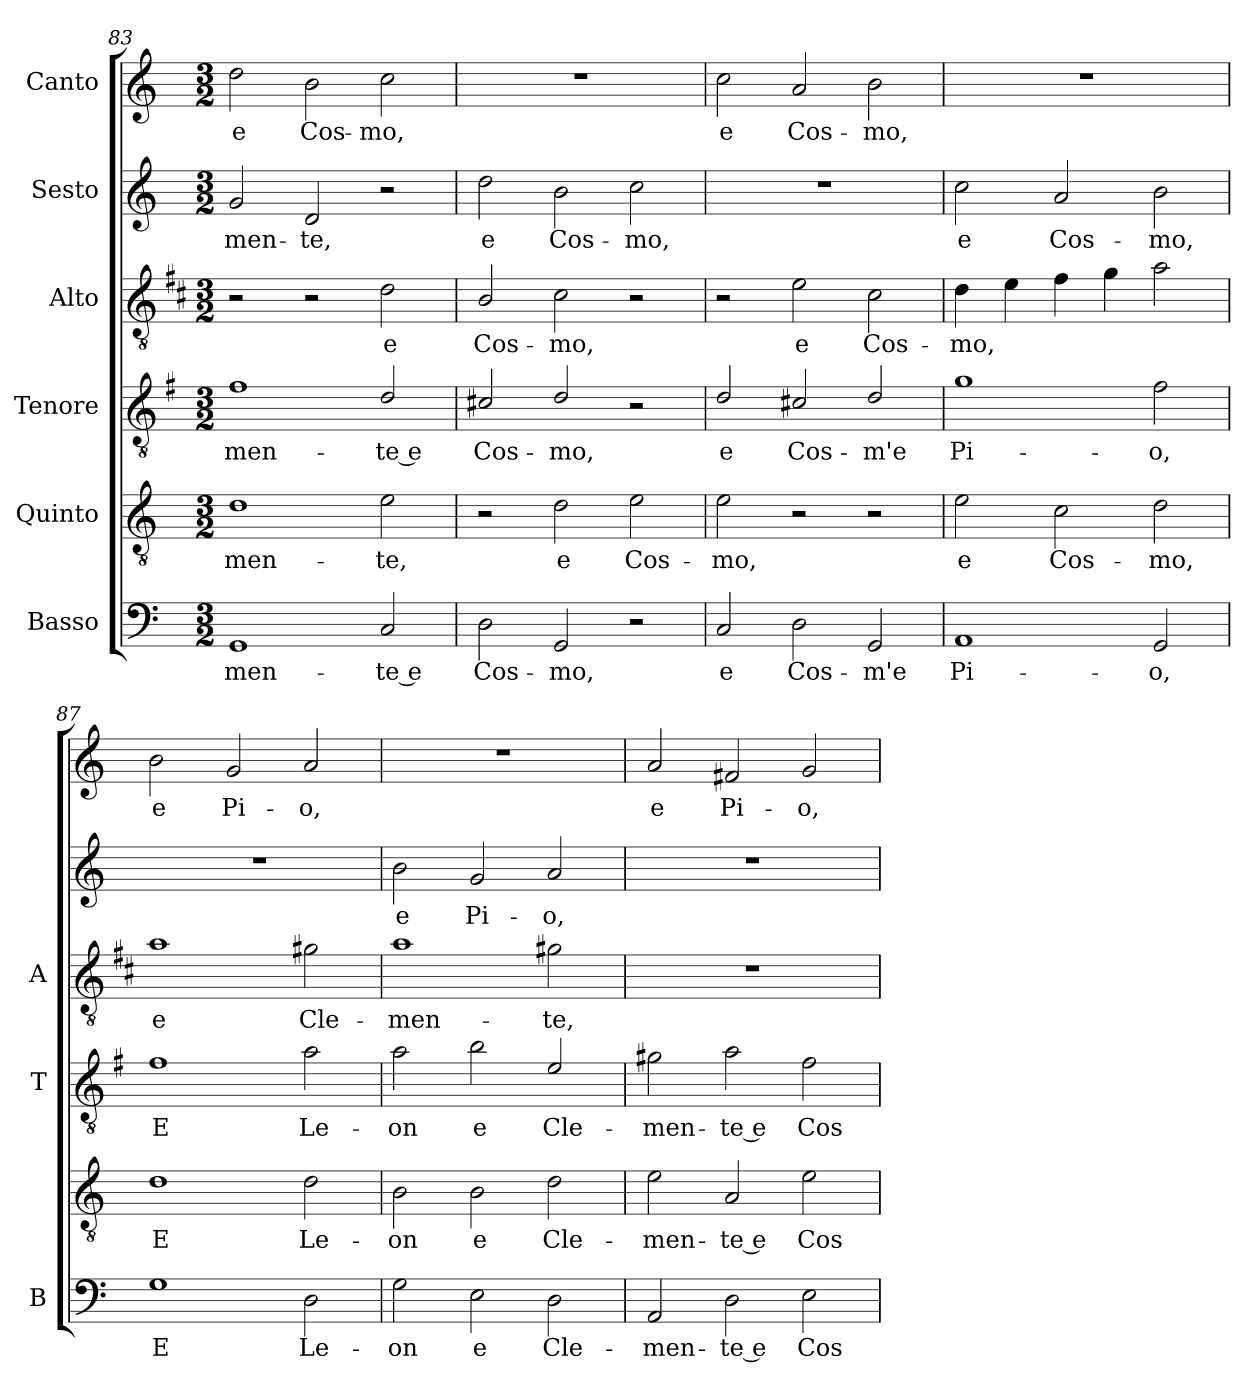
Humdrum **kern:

**kern	**text	**kern	**text	**kern	**text	**kern	**text	**kern	**text	**kern	**text
*part6	*part6	*part5	*part5	*part4	*part4	*part3	*part3	*part2	*part2	*part1	*part1
*staff6	*staff6	*staff5	*staff5	*staff4	*staff4	*staff3	*staff3	*staff2	*staff2	*staff1	*staff1
*I"Basso	*	*I"Quinto	*	*I"Tenore	*	*I"Alto	*	*I"Sesto	*	*I"Canto	*
*I'B	*	*	*	*I'T	*	*I'A	*	*	*	*	*
*clefF4	*	*clefGv2	*	*clefGv2	*	*clefGv2	*	*clefG2	*	*clefG2	*
*	*	*	*	*ITrd4c7	*	*ITrd1c2	*	*	*	*	*
*k[]	*	*k[]	*	*k[]	*	*k[]	*	*k[]	*	*k[]	*
*C:	*	*C:	*	*C:	*	*C:	*	*C:	*	*C:	*
*M3/2	*	*M3/2	*	*M3/2	*	*M3/2	*	*M3/2	*	*M3/2	*
=83	=83	=83	=83	=83	=83	=83	=83	=83	=83	=83	=83
!	!LO:LY:b	!	!LO:LY:b	!	!LO:LY:b	!	!	!	!LO:LY:b	!	!LO:LY:b
1GG	-men-	1d	-men-	1B	-men-	2r	.	2g/	-men-	2dd\	e
!	!	!	!	!	!	!	!	!	!LO:LY:b	!	!LO:LY:b
.	.	.	.	.	.	2r	.	2d/	-te,	2b\	Cos-
!	!LO:LY:b	!	!LO:LY:b	!	!LO:LY:b	!	!LO:LY:b	!	!	!	!LO:LY:b
2C/	-te e	2e\	-te,	2G/	-te e	2c\	e	2r	.	2cc\	-mo,
=84	=84	=84	=84	=84	=84	=84	=84	=84	=84	=84	=84
!	!LO:LY:b	!	!	!	!LO:LY:b	!	!LO:LY:b	!	!LO:LY:b	!	!
2D\	Cos-	2r	.	2F#X/	Cos-	2A/	Cos-	2dd\	e	1.r	.
!	!LO:LY:b	!	!LO:LY:b	!	!LO:LY:b	!	!LO:LY:b	!	!LO:LY:b	!	!
2GG/	-mo,	2d\	e	2G/	-mo,	2B\	-mo,	2b\	Cos-	.	.
!	!	!	!LO:LY:b	!	!	!	!	!	!LO:LY:b	!	!
2r	.	2e\	Cos-	2r	.	2r	.	2cc\	-mo,	.	.
=85	=85	=85	=85	=85	=85	=85	=85	=85	=85	=85	=85
!	!LO:LY:b	!	!LO:LY:b	!	!LO:LY:b	!	!	!	!	!	!LO:LY:b
2C/	e	2e\	-mo,	2G/	e	2r	.	1.r	.	2cc\	e
!	!LO:LY:b	!	!	!	!LO:LY:b	!	!LO:LY:b	!	!	!	!LO:LY:b
2D\	Cos-	2r	.	2F#X/	Cos-	2d\	e	.	.	2a/	Cos-
!	!LO:LY:b	!	!	!	!LO:LY:b	!	!LO:LY:b	!	!	!	!LO:LY:b
2GG/	-m'e	2r	.	2G/	-m'e	2B\	Cos-	.	.	2b\	-mo,
!!LO:PB:g=z
=86	=86	=86	=86	=86	=86	=86	=86	=86	=86	=86	=86
!	!LO:LY:b	!	!LO:LY:b	!	!LO:LY:b	!	!LO:LY:b	!	!LO:LY:b	!	!
1AA	Pi-	2e\	e	1c	Pi-	4c\	-mo,	2cc\	e	1.r	.
.	.	.	.	.	.	4d\	.	.	.	.	.
!	!	!	!LO:LY:b	!	!	!	!	!	!LO:LY:b	!	!
.	.	2c\	Cos-	.	.	4e\	.	2a/	Cos-	.	.
.	.	.	.	.	.	4f\	.	.	.	.	.
!	!LO:LY:b	!	!LO:LY:b	!	!LO:LY:b	!	!	!	!LO:LY:b	!	!
2GG/	-o,	2d\	-mo,	2B\	-o,	2g\	.	2b\	-mo,	.	.
=87	=87	=87	=87	=87	=87	=87	=87	=87	=87	=87	=87
!	!LO:LY:b	!	!LO:LY:b	!	!LO:LY:b	!	!LO:LY:b	!	!	!	!LO:LY:b
1G	E	1d	E	1B	E	1g	e	1.r	.	2b\	e
!	!	!	!	!	!	!	!	!	!	!	!LO:LY:b
.	.	.	.	.	.	.	.	.	.	2g/	Pi-
!	!LO:LY:b	!	!LO:LY:b	!	!LO:LY:b	!	!LO:LY:b	!	!	!	!LO:LY:b
2D\	Le-	2d\	Le-	2d\	Le-	2f#X\	Cle-	.	.	2a/	-o,
=88	=88	=88	=88	=88	=88	=88	=88	=88	=88	=88	=88
!	!LO:LY:b	!	!LO:LY:b	!	!LO:LY:b	!	!LO:LY:b	!	!LO:LY:b	!	!
2G\	-on	2B\	-on	2d\	-on	1g	-men-	2b\	e	1.r	.
!	!LO:LY:b	!	!LO:LY:b	!	!LO:LY:b	!	!	!	!LO:LY:b	!	!
2E\	e	2B\	e	2e\	e	.	.	2g/	Pi-	.	.
!	!LO:LY:b	!	!LO:LY:b	!	!LO:LY:b	!	!LO:LY:b	!	!LO:LY:b	!	!
2D\	Cle-	2d\	Cle-	2A/	Cle-	2f#X\	-te,	2a/	-o,	.	.
=89	=89	=89	=89	=89	=89	=89	=89	=89	=89	=89	=89
!	!LO:LY:b	!	!LO:LY:b	!	!LO:LY:b	!	!	!	!	!	!LO:LY:b
2AA/	-men-	2e\	-men-	2c#X\	-men-	1.r	.	1.r	.	2a/	e
!	!LO:LY:b	!	!LO:LY:b	!	!LO:LY:b	!	!	!	!	!	!LO:LY:b
2D\	-te e	2A/	-te e	2d\	-te e	.	.	.	.	2f#X/	Pi-
!	!LO:LY:b	!	!LO:LY:b	!	!LO:LY:b	!	!	!	!	!	!LO:LY:b
2E\	Cos-	2e\	Cos-	2B\	Cos-	.	.	.	.	2g/	-o,
=	=	=	=	=	=	=	=	=	=	=	=
*-	*-	*-	*-	*-	*-	*-	*-	*-	*-	*-	*-
